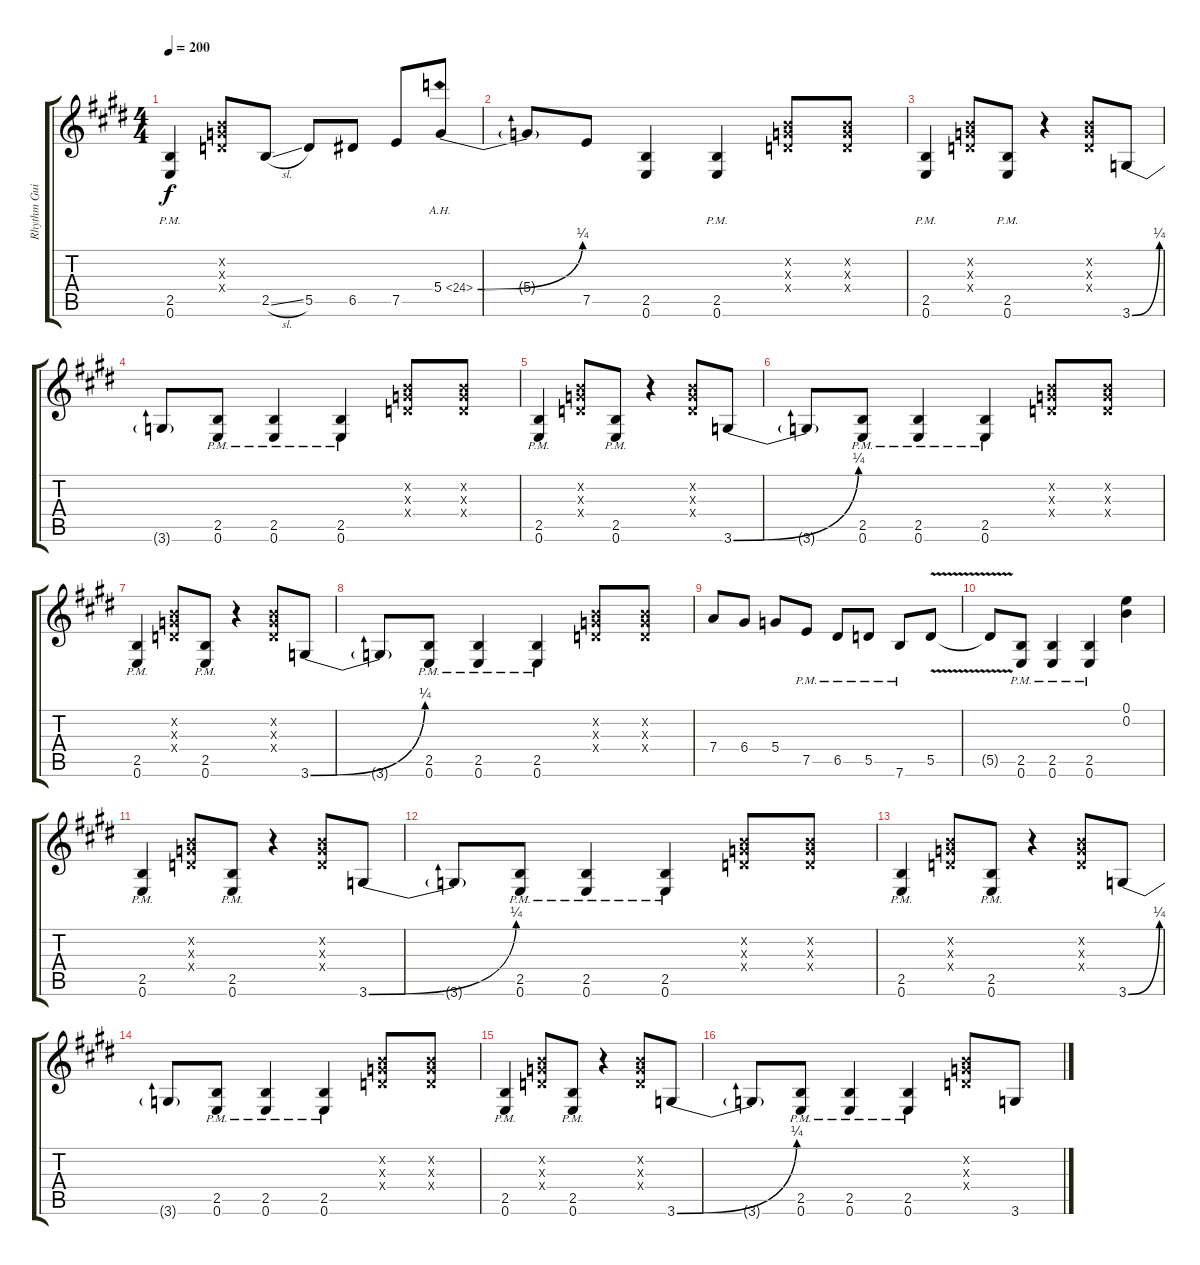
\track ("Rhythm Guitar - Steve Vai" "Rhythm Gui") {instrument distortionguitar}
\staff {score tabs}
\tuning (E4 B3 G3 D3 A2 E2) {hide}
\ts (4 4)
\tempo 200
\clef g2
\ks c#minor
(2.5{pm} 0.6{pm}).4{dy f} (0.2{x} 0.3{x} 0.4{x}).8 2.5{sl}.8 5.5.8 6.5.8 7.5.8 5.4{be (bend 0 0 60 1) ah 19}.8 |
\ks e
5.4{t}.8 7.5.8 (2.5 0.6).4 (2.5{pm} 0.6{pm}).4 (0.2{x} 0.3{x} 0.4{x}).8 (0.2{x} 0.3{x} 0.4{x}).8 |
\ks c#minor
(2.5{pm} 0.6{pm}).4 (0.2{x} 0.3{x} 0.4{x}).8 (2.5{pm} 0.6{pm}).8 r.4 (0.2{x} 0.3{x} 0.4{x}).8 3.6{be (bend 0 0 60 1)}.8 |
3.6{t}.8 (2.5{pm} 0.6{pm}).8 (2.5{pm} 0.6{pm}).4 (2.5{pm} 0.6{pm}).4 (0.2{x} 0.3{x} 0.4{x}).8 (0.2{x} 0.3{x} 0.4{x}).8 |
(2.5{pm} 0.6{pm}).4 (0.2{x} 0.3{x} 0.4{x}).8 (2.5{pm} 0.6{pm}).8 r.4 (0.2{x} 0.3{x} 0.4{x}).8 3.6{be (bend 0 0 60 1)}.8 |
\ks e
3.6{t}.8 (2.5{pm} 0.6{pm}).8 (2.5{pm} 0.6{pm}).4 (2.5{pm} 0.6{pm}).4 (0.2{x} 0.3{x} 0.4{x}).8 (0.2{x} 0.3{x} 0.4{x}).8 |
\ks c#minor
(2.5{pm} 0.6{pm}).4 (0.2{x} 0.3{x} 0.4{x}).8 (2.5{pm} 0.6{pm}).8 r.4 (0.2{x} 0.3{x} 0.4{x}).8 3.6{be (bend 0 0 60 1)}.8 |
3.6{t}.8 (2.5{pm} 0.6{pm}).8 (2.5{pm} 0.6{pm}).4 (2.5{pm} 0.6{pm}).4 (0.2{x} 0.3{x} 0.4{x}).8 (0.2{x} 0.3{x} 0.4{x}).8 |
7.4.8 6.4.8 5.4.8 7.5{pm}.8 6.5{pm}.8 5.5{pm}.8 7.6{pm}.8 5.5{v}.8 |
\ks e
5.5{v t}.8 (2.5{pm} 0.6{pm}).8 (2.5{pm} 0.6{pm}).4 (2.5{pm} 0.6{pm}).4 (0.1 0.2).4 |
\ks c#minor
(2.5{pm} 0.6{pm}).4 (0.2{x} 0.3{x} 0.4{x}).8 (2.5{pm} 0.6{pm}).8 r.4 (0.2{x} 0.3{x} 0.4{x}).8 3.6{be (bend 0 0 60 1)}.8 |
3.6{t}.8 (2.5{pm} 0.6{pm}).8 (2.5{pm} 0.6{pm}).4 (2.5{pm} 0.6{pm}).4 (0.2{x} 0.3{x} 0.4{x}).8 (0.2{x} 0.3{x} 0.4{x}).8 |
(2.5{pm} 0.6{pm}).4 (0.2{x} 0.3{x} 0.4{x}).8 (2.5{pm} 0.6{pm}).8 r.4 (0.2{x} 0.3{x} 0.4{x}).8 3.6{be (bend 0 0 60 1)}.8 |
\ks e
3.6{t}.8 (2.5{pm} 0.6{pm}).8 (2.5{pm} 0.6{pm}).4 (2.5{pm} 0.6{pm}).4 (0.2{x} 0.3{x} 0.4{x}).8 (0.2{x} 0.3{x} 0.4{x}).8 |
\ks c#minor
(2.5{pm} 0.6{pm}).4 (0.2{x} 0.3{x} 0.4{x}).8 (2.5{pm} 0.6{pm}).8 r.4 (0.2{x} 0.3{x} 0.4{x}).8 3.6{be (bend 0 0 60 1)}.8 |
3.6{t}.8 (2.5{pm} 0.6{pm}).8 (2.5{pm} 0.6{pm}).4 (2.5{pm} 0.6{pm}).4 (0.2{x} 0.3{x} 0.4{x}).8 3.6.8
